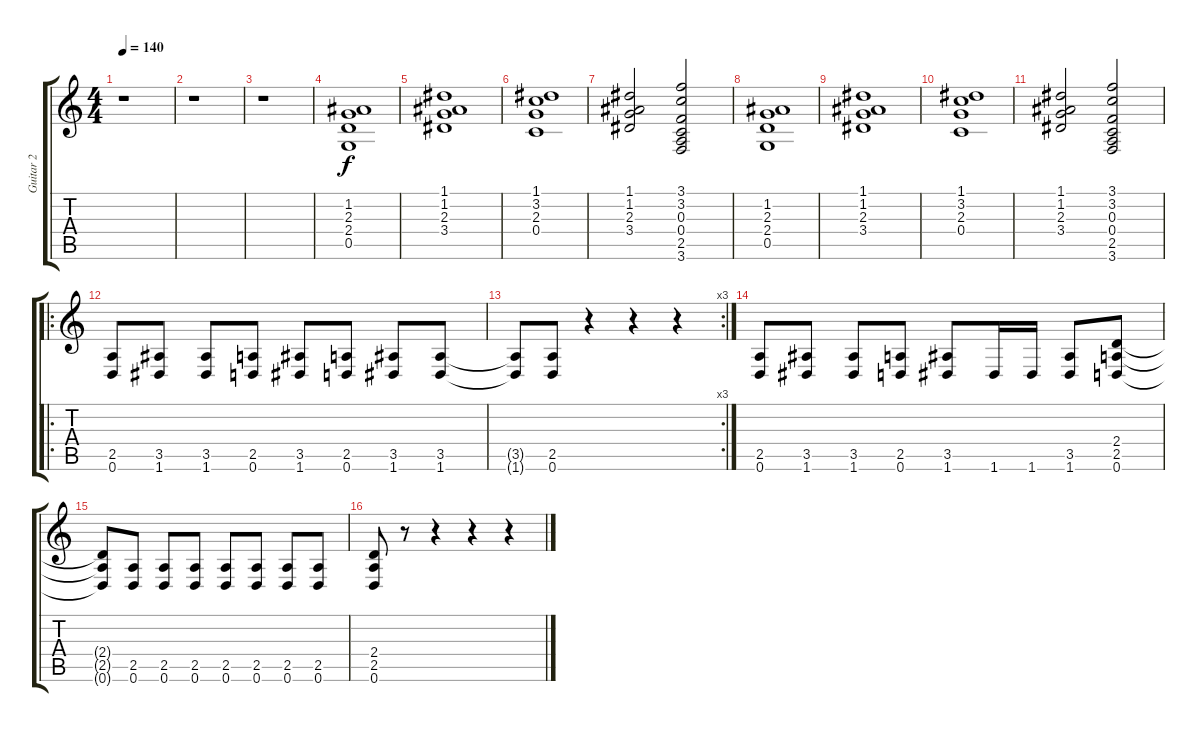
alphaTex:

\track ("Guitar 2" "Guitar 2") {instrument distortionguitar}
\staff {score tabs}
\tuning (D4 A3 F3 C3 G2 D2) {hide}
\ts (4 4)
\tempo 140
\clef g2
\ks c
r.1{dy f} |
r.1 |
r.1 |
(1.2 2.3 2.4 0.5).1 |
(1.1 1.2 2.3 3.4).1 |
(1.1 3.2 2.3 0.4).1 |
(1.1 1.2 2.3 3.4).2 (3.1 3.2 0.3 0.4 2.5 3.6).2 |
(1.2 2.3 2.4 0.5).1 |
(1.1 1.2 2.3 3.4).1 |
(1.1 3.2 2.3 0.4).1 |
(1.1 1.2 2.3 3.4).2 (3.1 3.2 0.3 0.4 2.5 3.6).2 |
\ro
(2.5 0.6).8 (3.5 1.6).8 (3.5 1.6).8 (2.5 0.6).8 (3.5 1.6).8 (2.5 0.6).8 (3.5 1.6).8 (3.5 1.6).8 |
\rc 3
(3.5{t} 1.6{t}).8 (2.5 0.6).8 r.4 r.4 r.4 |
(2.5 0.6).8 (3.5 1.6).8 (3.5 1.6).8 (2.5 0.6).8 (3.5 1.6).8 1.6.16 1.6.16 (3.5 1.6).8 (2.4 2.5 0.6).8 |
(2.4{t} 2.5{t} 0.6{t}).8 (2.5 0.6).8 (2.5 0.6).8 (2.5 0.6).8 (2.5 0.6).8 (2.5 0.6).8 (2.5 0.6).8 (2.5 0.6).8 |
(2.4 2.5 0.6).8 r.8 r.4 r.4 r.4
